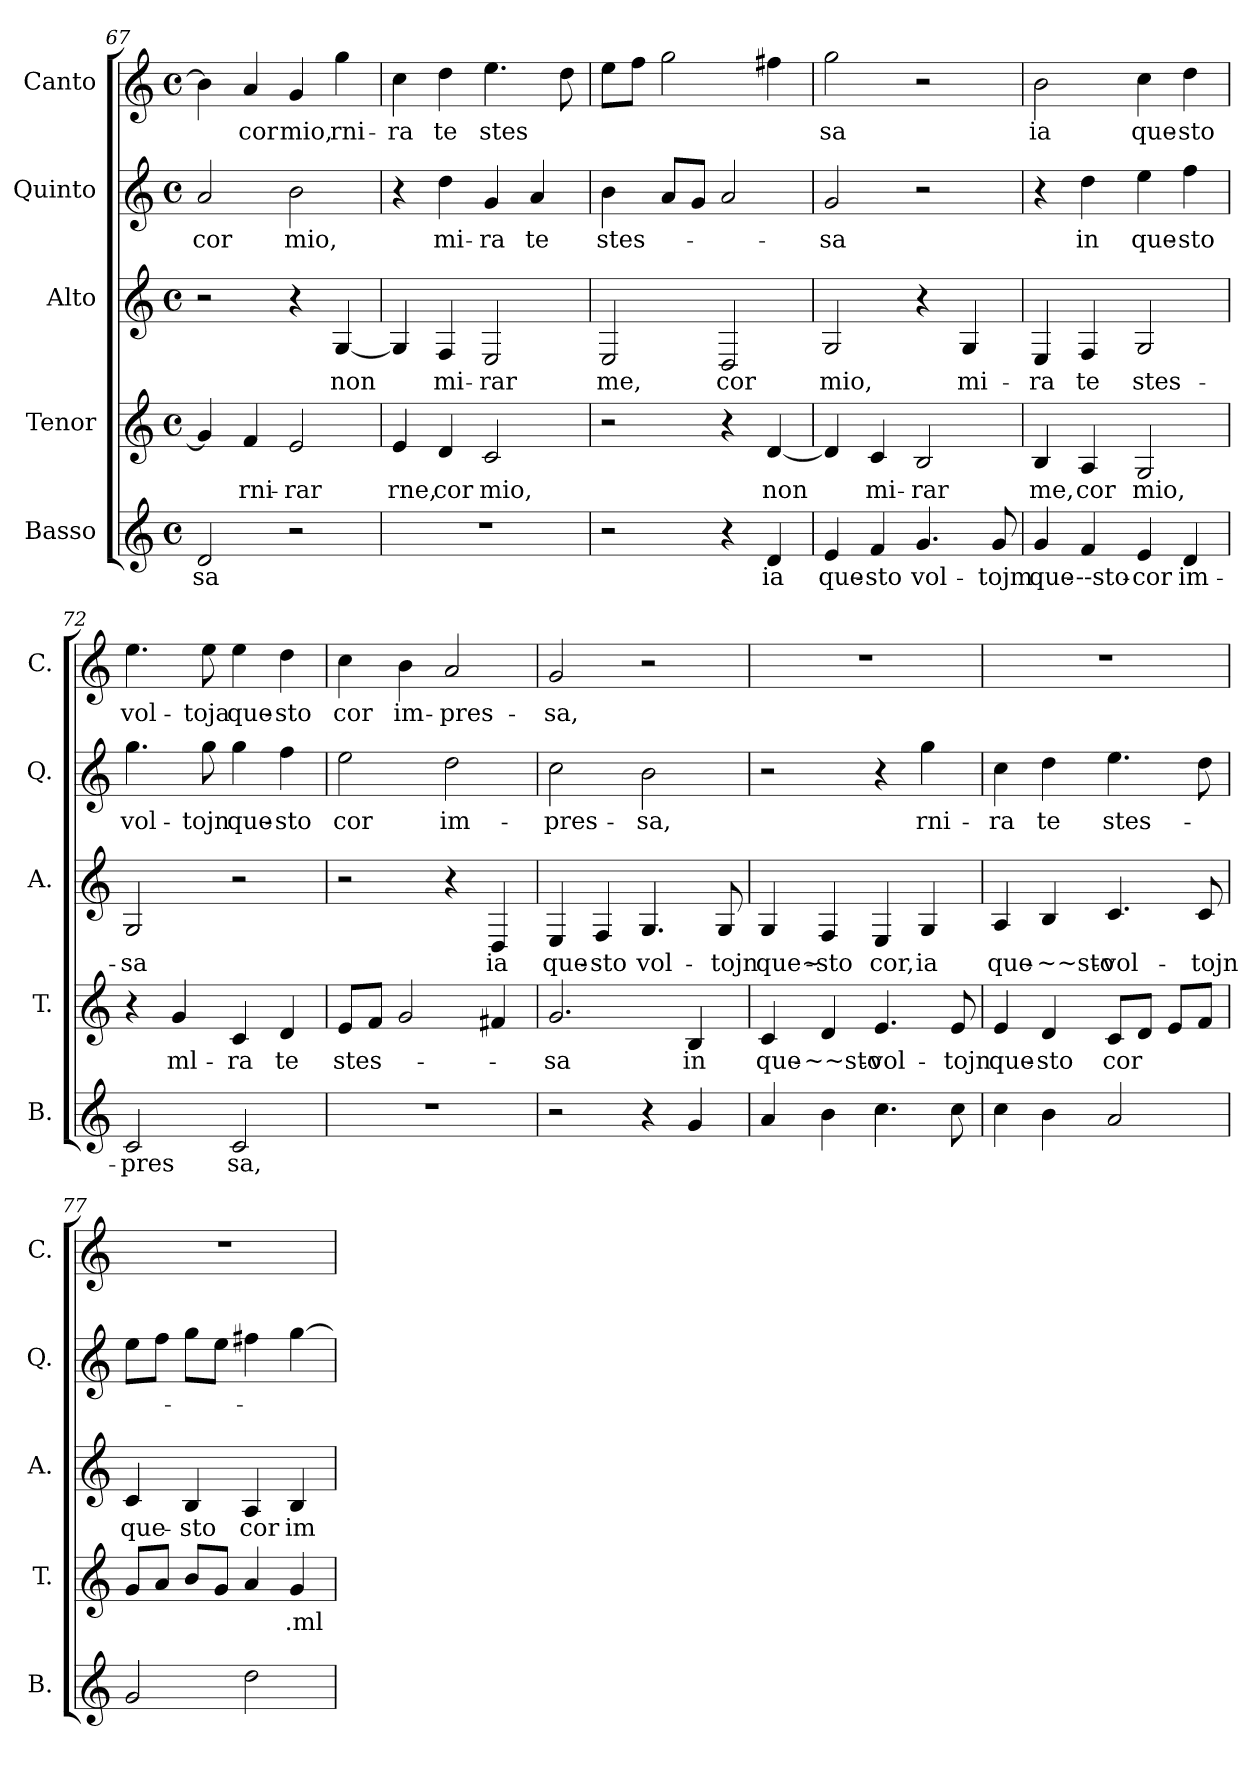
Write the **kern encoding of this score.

**kern	**text	**kern	**text	**kern	**text	**kern	**text	**kern	**text
*part5	*part5	*part4	*part4	*part3	*part3	*part2	*part2	*part1	*part1
*staff5	*staff5	*staff4	*staff4	*staff3	*staff3	*staff2	*staff2	*staff1	*staff1
*I"Basso	*	*I"Tenor	*	*I"Alto	*	*I"Quinto	*	*I"Canto	*
*I'B.	*	*I'T.	*	*I'A.	*	*I'Q.	*	*I'C.	*
*clefG2	*	*clefG2	*	*clefG2	*	*clefG2	*	*clefG2	*
*k[]	*	*k[]	*	*k[]	*	*k[]	*	*k[]	*
*M4/4	*	*M4/4	*	*M4/4	*	*M4/4	*	*M4/4	*
*met(c)	*	*met(c)	*	*met(c)	*	*met(c)	*	*met(c)	*
=67	=67	=67	=67	=67	=67	=67	=67	=67	=67
!	!LO:LY:b	!	!	!	!	!	!LO:LY:b	!	!
2d/	-sa	4g/]	.	2r	.	2a/	-cor	4b\]	.
!	!	!	!LO:LY:b	!	!	!	!	!	!LO:LY:b
.	.	4f/	-rni-	.	.	.	.	4a/	-cor
!	!	!	!LO:LY:b	!	!	!	!LO:LY:b	!	!LO:LY:b
2r	.	2e/	-rar	4r	.	2b\	-mio,	4g/	-mio,
!	!	!	!	!	!LO:LY:b	!	!	!	!LO:LY:b
.	.	.	.	[4G/	-non	.	.	4gg\	-rni-
=68	=68	=68	=68	=68	=68	=68	=68	=68	=68
!	!	!	!LO:LY:b	!	!	!	!	!	!LO:LY:b
1r	.	4e/	-rne,	4G/]	.	4r	.	4cc\	-ra
!	!	!	!LO:LY:b	!	!LO:LY:b	!	!LO:LY:b	!	!LO:LY:b
.	.	4d/	-cor	4F/	-mi-	4dd\	-mi-	4dd\	-te
!	!	!	!LO:LY:b	!	!LO:LY:b	!	!LO:LY:b	!	!LO:LY:b
.	.	2c/	-mio,	2E/	-rar	4g/	-ra	4.ee\	-stes
!	!	!	!	!	!	!	!LO:LY:b	!	!
.	.	.	.	.	.	4a/	-te	.	.
.	.	.	.	.	.	.	.	8dd\	.
=69	=69	=69	=69	=69	=69	=69	=69	=69	=69
!	!	!	!	!	!LO:LY:b	!	!LO:LY:b	!	!
2r	.	2r	.	2E/	-me,	4b\	-stes-	8ee\L	.
.	.	.	.	.	.	.	.	8ff\J	.
.	.	.	.	.	.	8a/L	.	2gg\	.
.	.	.	.	.	.	8g/J	.	.	.
!	!	!	!	!	!LO:LY:b	!	!	!	!
4r	.	4r	.	2D/	-cor	2a/	.	.	.
!	!LO:LY:b	!	!LO:LY:b	!	!	!	!	!	!
4d/	-ia	[4d/	-non	.	.	.	.	4ff#X\	.
!!LO:PB:g=z
=70	=70	=70	=70	=70	=70	=70	=70	=70	=70
!	!LO:LY:b	!	!	!	!LO:LY:b	!	!LO:LY:b	!	!LO:LY:b
4e/	-que--	4d/]	.	2G/	-mio,	2g/	-sa	2gg\	-sa
!	!LO:LY:b	!	!LO:LY:b	!	!	!	!	!	!
4f/	-sto	4c/	-mi-	.	.	.	.	.	.
!	!LO:LY:b	!	!LO:LY:b	!	!	!	!	!	!
4.g/	-vol-	2B/	-rar	4r	.	2r	.	2r	.
!	!	!	!	!	!LO:LY:b	!	!	!	!
.	.	.	.	4G/	-mi-	.	.	.	.
!	!LO:LY:b	!	!	!	!	!	!	!	!
8g/	-tojm	.	.	.	.	.	.	.	.
=71	=71	=71	=71	=71	=71	=71	=71	=71	=71
!	!LO:LY:b	!	!LO:LY:b	!	!LO:LY:b	!	!	!	!LO:LY:b
4g/	-que-	4B/	-me,	4E/	-ra	4r	.	2b\	-ia
!	!LO:LY:b	!	!LO:LY:b	!	!LO:LY:b	!	!LO:LY:b	!	!
4f/	---sto-	4A/	-cor	4F/	-te	4dd\	-in	.	.
!	!LO:LY:b	!	!LO:LY:b	!	!LO:LY:b	!	!LO:LY:b	!	!LO:LY:b
4e/	-cor	2G/	-mio,	2G/	-stes-	4ee\	-que-	4cc\	-que--
!	!LO:LY:b	!	!	!	!	!	!LO:LY:b	!	!LO:LY:b
4d/	-im-	.	.	.	.	4ff\	-sto	4dd\	-sto
=72	=72	=72	=72	=72	=72	=72	=72	=72	=72
!	!LO:LY:b	!	!	!	!LO:LY:b	!	!LO:LY:b	!	!LO:LY:b
2c/	-pres	4r	.	2G/	-sa	4.gg\	-vol-	4.ee\	-vol-
!	!	!	!LO:LY:b	!	!	!	!	!	!
.	.	4g/	-ml-	.	.	.	.	.	.
!	!	!	!	!	!	!	!LO:LY:b	!	!LO:LY:b
.	.	.	.	.	.	8gg\	-tojn	8ee\	-toja
!	!LO:LY:b	!	!LO:LY:b	!	!	!	!LO:LY:b	!	!LO:LY:b
2c/	-sa,	4c/	-ra	2r	.	4gg\	-que-	4ee\	-que--
!	!	!	!LO:LY:b	!	!	!	!LO:LY:b	!	!LO:LY:b
.	.	4d/	-te	.	.	4ff\	-sto	4dd\	-sto
=73	=73	=73	=73	=73	=73	=73	=73	=73	=73
!	!	!	!LO:LY:b	!	!	!	!LO:LY:b	!	!LO:LY:b
1r	.	8e/L	-stes-	2r	.	2ee\	-cor	4cc\	-cor
.	.	8f/J	.	.	.	.	.	.	.
!	!	!	!	!	!	!	!	!	!LO:LY:b
.	.	2g/	.	.	.	.	.	4b\	-im-
!	!	!	!	!	!	!	!LO:LY:b	!	!LO:LY:b
.	.	.	.	4r	.	2dd\	-im-	2a/	-pres-
!	!	!	!	!	!LO:LY:b	!	!	!	!
.	.	4f#X/	.	4D/	-ia	.	.	.	.
=74	=74	=74	=74	=74	=74	=74	=74	=74	=74
!	!	!	!LO:LY:b	!	!LO:LY:b	!	!LO:LY:b	!	!LO:LY:b
2r	.	2.g/	-sa	4E/	-que-	2cc\	-pres-	2g/	-sa,
!	!	!	!	!	!LO:LY:b	!	!	!	!
.	.	.	.	4F/	-sto	.	.	.	.
!	!	!	!	!	!LO:LY:b	!	!LO:LY:b	!	!
4r	.	.	.	4.G/	-vol-	2b\	-sa,	2r	.
!	!	!	!LO:LY:b	!	!	!	!	!	!
4g/	.	4B/	-in	.	.	.	.	.	.
!	!	!	!	!	!LO:LY:b	!	!	!	!
.	.	.	.	8G/	-tojn	.	.	.	.
=75	=75	=75	=75	=75	=75	=75	=75	=75	=75
!	!	!	!LO:LY:b	!	!LO:LY:b	!	!	!	!
4a/	.	4c/	-que-	4G/	-que~-	2r	.	1r	.
!	!	!	!LO:LY:b	!	!LO:LY:b	!	!	!	!
4b\	.	4d/	-~~sto-	4F/	-sto	.	.	.	.
!	!	!	!LO:LY:b	!	!LO:LY:b	!	!	!	!
4.cc\	.	4.e/	-vol-	4E/	-cor,	4r	.	.	.
!	!	!	!	!	!LO:LY:b	!	!LO:LY:b	!	!
.	.	.	.	4G/	-ia	4gg\	-rni-	.	.
!	!	!	!LO:LY:b	!	!	!	!	!	!
8cc\	.	8e/	-tojn	.	.	.	.	.	.
!!LO:LB:g=z
=76	=76	=76	=76	=76	=76	=76	=76	=76	=76
!	!	!	!LO:LY:b	!	!LO:LY:b	!	!LO:LY:b	!	!
4cc\	.	4e/	-que--	4A/	-que-	4cc\	-ra	1r	.
!	!	!	!LO:LY:b	!	!LO:LY:b	!	!LO:LY:b	!	!
4b\	.	4d/	-sto	4B/	-~~sto-	4dd\	-te	.	.
!	!	!	!LO:LY:b	!	!LO:LY:b	!	!LO:LY:b	!	!
2a/	.	8c/L	-cor	4.c/	-vol-	4.ee\	-stes-	.	.
.	.	8d/J	.	.	.	.	.	.	.
.	.	8e/L	.	.	.	.	.	.	.
!	!	!	!	!	!LO:LY:b	!	!	!	!
.	.	8f/J	.	8c/	-tojn	8dd\	.	.	.
=77	=77	=77	=77	=77	=77	=77	=77	=77	=77
!	!	!	!	!	!LO:LY:b	!	!	!	!
2g/	.	8g/L	.	4c/	-que-	8ee\L	.	1r	.
.	.	8a/J	.	.	.	8ff\J	.	.	.
!	!	!	!	!	!LO:LY:b	!	!	!	!
.	.	8b/L	.	4B/	-sto	8gg\L	.	.	.
.	.	8g/J	.	.	.	8ee\J	.	.	.
!	!	!	!	!	!LO:LY:b	!	!	!	!
2dd\	.	4a/	.	4A/	-cor	4ff#X\	.	.	.
!	!	!	!LO:LY:b	!	!LO:LY:b	!	!	!	!
.	.	4g/	-.ml-	4B/	-im-	[4gg\	.	.	.
=	=	=	=	=	=	=	=	=	=
*-	*-	*-	*-	*-	*-	*-	*-	*-	*-
